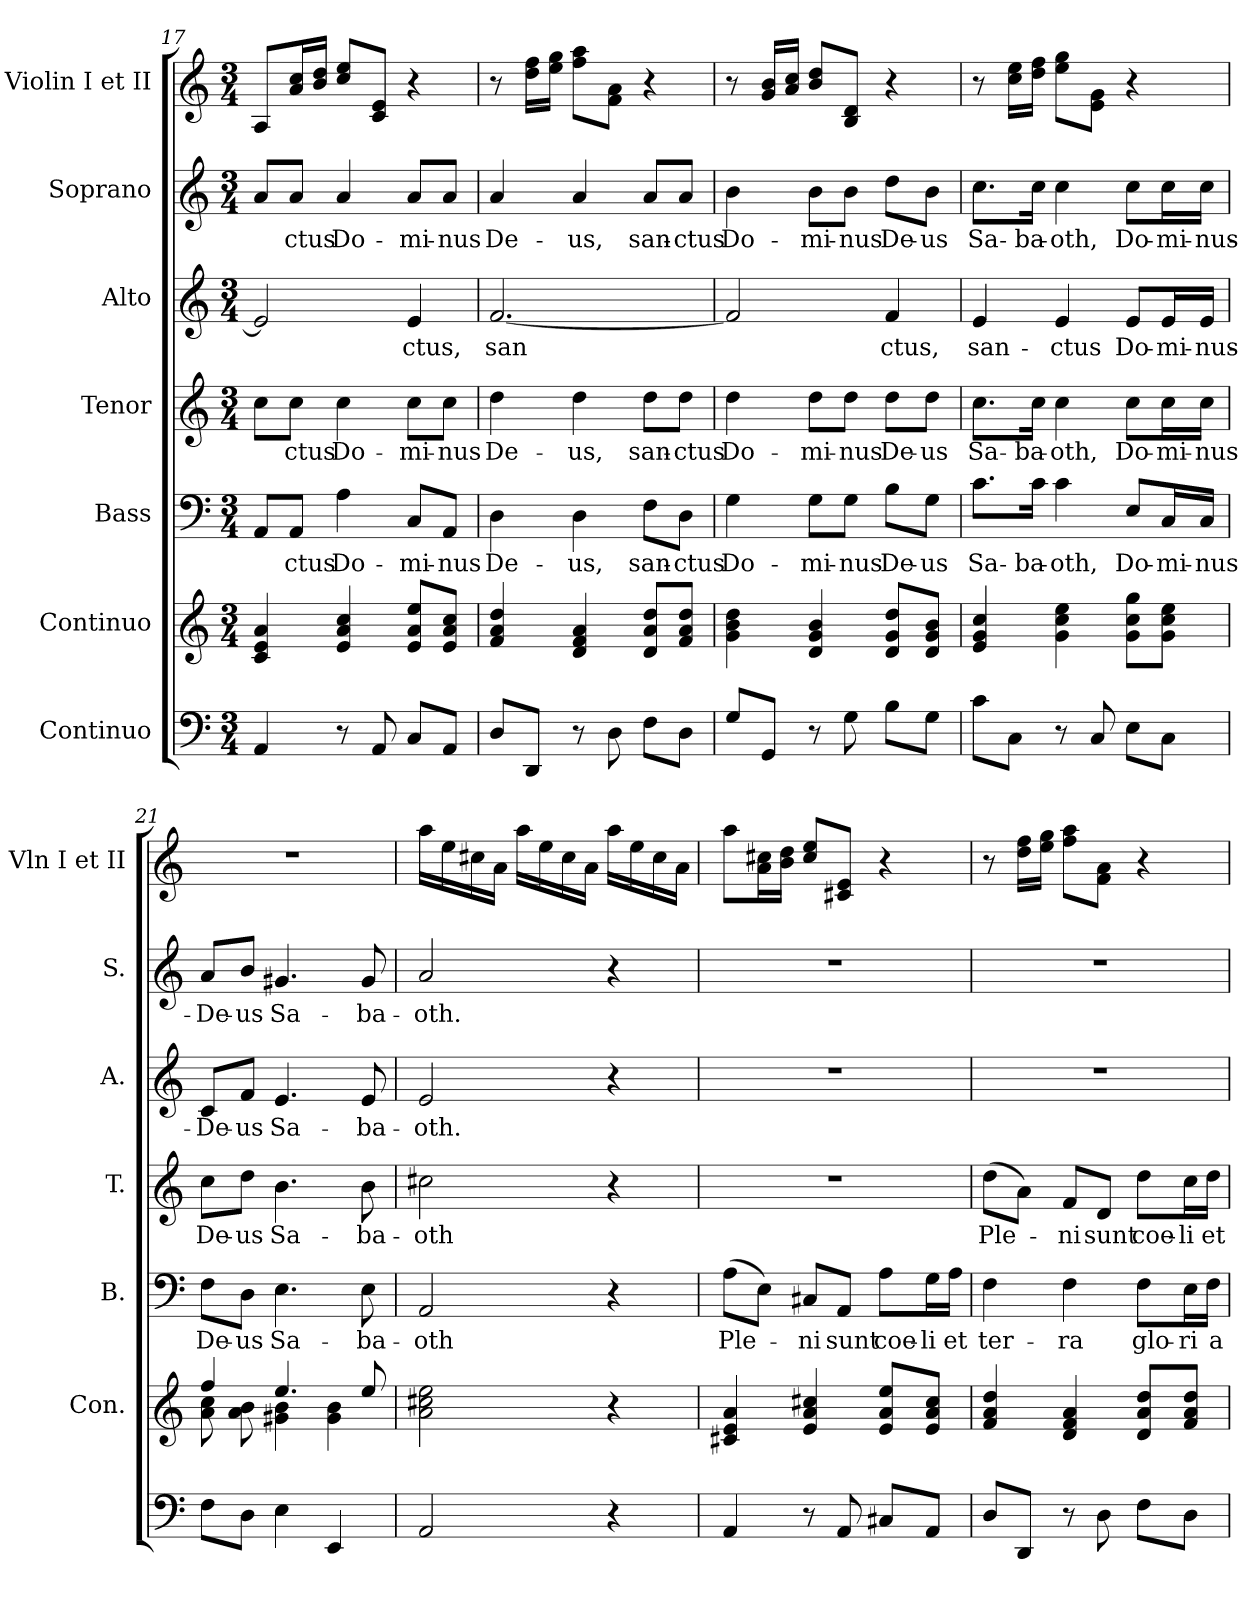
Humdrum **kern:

**kern	**kern	**kern	**text	**kern	**text	**kern	**text	**kern	**text	**kern
*part7	*part6	*part5	*part5	*part4	*part4	*part3	*part3	*part2	*part2	*part1
*staff7	*staff6	*staff5	*staff5	*staff4	*staff4	*staff3	*staff3	*staff2	*staff2	*staff1
*I"Continuo	*I"Continuo	*I"Bass	*	*I"Tenor	*	*I"Alto	*	*I"Soprano	*	*I"Violin I et II
*	*I'Con.	*I'B.	*	*I'T.	*	*I'A.	*	*I'S.	*	*I'Vln I et II
!!LO:LB:g=z
*clefF4	*clefG2	*clefF4	*	*clefG2	*	*clefG2	*	*clefG2	*	*clefG2
*k[]	*k[]	*k[]	*	*k[]	*	*k[]	*	*k[]	*	*k[]
*M3/4	*M3/4	*M3/4	*	*M3/4	*	*M3/4	*	*M3/4	*	*M3/4
=17	=17	=17	=17	=17	=17	=17	=17	=17	=17	=17
4AA/	4c/ 4e/ 4a/	8AA/L	.	8cc\L	.	2e/]	.	8a/L	.	8A/L
!	!	!	!LO:LY:b	!	!LO:LY:b	!	!	!	!LO:LY:b	!
.	.	8AA/J	ctus	8cc\J	ctus	.	.	8a/J	ctus	16a/ 16cc/L
.	.	.	.	.	.	.	.	.	.	16b/ 16dd/JJ
!	!	!	!LO:LY:b	!	!LO:LY:b	!	!	!	!LO:LY:b	!
8r	4e/ 4a/ 4cc/	4A\	Do-	4cc\	Do-	.	.	4a/	Do-	8cc/ 8ee/L
8AA/	.	.	.	.	.	.	.	.	.	8c/ 8e/J
!	!	!	!LO:LY:b	!	!LO:LY:b	!	!LO:LY:b	!	!LO:LY:b	!
8C/L	8e/ 8a/ 8ee/L	8C/L	-mi-	8cc\L	-mi-	4e/	ctus,	8a/L	-mi-	4r
!	!	!	!LO:LY:b	!	!LO:LY:b	!	!	!	!LO:LY:b	!
8AA/J	8e/ 8a/ 8cc/J	8AA/J	-nus	8cc\J	-nus	.	.	8a/J	-nus	.
=18	=18	=18	=18	=18	=18	=18	=18	=18	=18	=18
!	!	!	!LO:LY:b	!	!LO:LY:b	!	!LO:LY:b	!	!LO:LY:b	!
8D/L	4f/ 4a/ 4dd/	4D\	De-	4dd\	De-	[2.f/	san	4a/	De-	8r
8DD/J	.	.	.	.	.	.	.	.	.	16dd\ 16ff\LL
.	.	.	.	.	.	.	.	.	.	16ee\ 16gg\JJ
!	!	!	!LO:LY:b	!	!LO:LY:b	!	!	!	!LO:LY:b	!
8r	4d/ 4f/ 4a/	4D\	-us,	4dd\	-us,	.	.	4a/	-us,	8ff\ 8aa\L
8D\	.	.	.	.	.	.	.	.	.	8f\ 8a\J
!	!	!	!LO:LY:b	!	!LO:LY:b	!	!	!	!LO:LY:b	!
8F\L	8d/ 8a/ 8dd/L	8F\L	san-	8dd\L	san-	.	.	8a/L	san-	4r
!	!	!	!LO:LY:b	!	!LO:LY:b	!	!	!	!LO:LY:b	!
8D\J	8f/ 8a/ 8dd/J	8D\J	-ctus	8dd\J	-ctus	.	.	8a/J	-ctus	.
=19	=19	=19	=19	=19	=19	=19	=19	=19	=19	=19
!	!	!	!LO:LY:b	!	!LO:LY:b	!	!	!	!LO:LY:b	!
8G/L	4g\ 4b\ 4dd\	4G\	Do-	4dd\	Do-	2f/]	.	4b\	Do-	8r
8GG/J	.	.	.	.	.	.	.	.	.	16g/ 16b/LL
.	.	.	.	.	.	.	.	.	.	16a/ 16cc/JJ
!	!	!	!LO:LY:b	!	!LO:LY:b	!	!	!	!LO:LY:b	!
8r	4d/ 4g/ 4b/	8G\L	-mi-	8dd\L	-mi-	.	.	8b\L	-mi-	8b/ 8dd/L
!	!	!	!LO:LY:b	!	!LO:LY:b	!	!	!	!LO:LY:b	!
8G\	.	8G\J	-nus	8dd\J	-nus	.	.	8b\J	-nus	8B/ 8d/J
!	!	!	!LO:LY:b	!	!LO:LY:b	!	!LO:LY:b	!	!LO:LY:b	!
8B\L	8d/ 8g/ 8dd/L	8B\L	De-	8dd\L	De-	4f/	ctus,	8dd\L	De-	4r
!	!	!	!LO:LY:b	!	!LO:LY:b	!	!	!	!LO:LY:b	!
8G\J	8d/ 8g/ 8b/J	8G\J	-us	8dd\J	-us	.	.	8b\J	-us	.
=20	=20	=20	=20	=20	=20	=20	=20	=20	=20	=20
!	!	!	!LO:LY:b	!	!LO:LY:b	!	!LO:LY:b	!	!LO:LY:b	!
8c\L	4e/ 4g/ 4cc/	8.c\L	Sa-	8.cc\L	Sa-	4e/	san-	8.cc\L	Sa-	8r
8C\J	.	.	.	.	.	.	.	.	.	16cc\ 16ee\LL
!	!	!	!LO:LY:b	!	!LO:LY:b	!	!	!	!LO:LY:b	!
.	.	16c\Jk	-ba-	16cc\Jk	-ba-	.	.	16cc\Jk	ba-	16dd\ 16ff\JJ
!	!	!	!LO:LY:b	!	!LO:LY:b	!	!LO:LY:b	!	!LO:LY:b	!
8r	4g\ 4cc\ 4ee\	4c\	-oth,	4cc\	-oth,	4e/	ctus	4cc\	oth,	8ee\ 8gg\L
8C/	.	.	.	.	.	.	.	.	.	8e\ 8g\J
!	!	!	!LO:LY:b	!	!LO:LY:b	!	!LO:LY:b	!	!LO:LY:b	!
8E\L	8g\ 8cc\ 8gg\L	8E/L	Do-	8cc\L	Do-	8e/L	Do-	8cc\L	Do-	4r
!	!	!	!LO:LY:b	!	!LO:LY:b	!	!LO:LY:b	!	!LO:LY:b	!
8C\J	8g\ 8cc\ 8ee\J	16C/L	-mi-	16cc\L	-mi-	16e/L	mi-	16cc\L	mi-	.
!	!	!	!LO:LY:b	!	!LO:LY:b	!	!LO:LY:b	!	!LO:LY:b	!
.	.	16C/JJ	-nus	16cc\JJ	-nus	16e/JJ	-nus-	16cc\JJ	-nus-	.
!!LO:PB:g=z
=21	=21	=21	=21	=21	=21	=21	=21	=21	=21	=21
*	*^	*	*	*	*	*	*	*	*	*
!	!	!	!	!LO:LY:b	!	!LO:LY:b	!	!LO:LY:b	!	!LO:LY:b	!
8F\L	4ff/	8a\ 8cc\	8F\L	De-	8cc\L	De-	8c/L	De-	8a/L	De-	2.r
!	!	!	!	!LO:LY:b	!	!LO:LY:b	!	!LO:LY:b	!	!LO:LY:b	!
8D\J	.	8a\ 8b\	8D\J	-us	8dd\J	-us	8f/J	-us	8b/J	-us	.
!	!	!	!	!LO:LY:b	!	!LO:LY:b	!	!LO:LY:b	!	!LO:LY:b	!
4E\	4.ee/	4g#X\ 4b\	4.E\	Sa-	4.b\	Sa-	4.e/	Sa-	4.g#X/	Sa-	.
4EE/	.	4g#\ 4b\	.	.	.	.	.	.	.	.	.
!	!	!	!	!LO:LY:b	!	!LO:LY:b	!	!LO:LY:b	!	!LO:LY:b	!
.	8ee/	.	8E\	-ba-	8b\	-ba-	8e/	-ba-	8g#/	-ba-	.
*	*v	*v	*	*	*	*	*	*	*	*	*
=22	=22	=22	=22	=22	=22	=22	=22	=22	=22	=22
!	!	!	!LO:LY:b	!	!LO:LY:b	!	!LO:LY:b	!	!LO:LY:b	!
2AA/	2a\ 2cc#X\ 2ee\	2AA/	-oth	2cc#X\	-oth	2e/	-oth.	2a/	-oth.	16aa\LL
.	.	.	.	.	.	.	.	.	.	16ee\
.	.	.	.	.	.	.	.	.	.	16cc#X\
.	.	.	.	.	.	.	.	.	.	16a\JJ
.	.	.	.	.	.	.	.	.	.	16aa\LL
.	.	.	.	.	.	.	.	.	.	16ee\
.	.	.	.	.	.	.	.	.	.	16cc#\
.	.	.	.	.	.	.	.	.	.	16a\JJ
4r	4r	4r	.	4r	.	4r	.	4r	.	16aa\LL
.	.	.	.	.	.	.	.	.	.	16ee\
.	.	.	.	.	.	.	.	.	.	16cc#\
.	.	.	.	.	.	.	.	.	.	16a\JJ
=23	=23	=23	=23	=23	=23	=23	=23	=23	=23	=23
!	!	!	!LO:LY:b	!	!	!	!	!	!	!
4AA/	4c#X/ 4e/ 4a/	(8A\L	Ple-	2.r	.	2.r	.	2.r	.	8aa\L
.	.	8E\J)	.	.	.	.	.	.	.	16a\ 16cc#X\L
.	.	.	.	.	.	.	.	.	.	16b\ 16dd\JJ
!	!	!	!LO:LY:b	!	!	!	!	!	!	!
8r	4e/ 4a/ 4cc#X/	8C#X/L	-ni	.	.	.	.	.	.	8cc#/ 8ee/L
!	!	!	!LO:LY:b	!	!	!	!	!	!	!
8AA/	.	8AA/J	sunt	.	.	.	.	.	.	8c#X/ 8e/J
!	!	!	!LO:LY:b	!	!	!	!	!	!	!
8C#X/L	8e/ 8a/ 8ee/L	8A\L	coe-	.	.	.	.	.	.	4r
!	!	!	!LO:LY:b	!	!	!	!	!	!	!
8AA/J	8e/ 8a/ 8cc#/J	16G\L	-li	.	.	.	.	.	.	.
!	!	!	!LO:LY:b	!	!	!	!	!	!	!
.	.	16A\JJ	et	.	.	.	.	.	.	.
=24	=24	=24	=24	=24	=24	=24	=24	=24	=24	=24
!	!	!	!LO:LY:b	!	!LO:LY:b	!	!	!	!	!
8D/L	4f/ 4a/ 4dd/	4F\	ter-	(8dd\L	Ple-	2.r	.	2.r	.	8r
8DD/J	.	.	.	8a\J)	.	.	.	.	.	16dd\ 16ff\LL
.	.	.	.	.	.	.	.	.	.	16ee\ 16gg\JJ
!	!	!	!LO:LY:b	!	!LO:LY:b	!	!	!	!	!
8r	4d/ 4f/ 4a/	4F\	ra	8f/L	-ni	.	.	.	.	8ff\ 8aa\L
!	!	!	!	!	!LO:LY:b	!	!	!	!	!
8D\	.	.	.	8d/J	sunt	.	.	.	.	8f\ 8a\J
!	!	!	!LO:LY:b	!	!LO:LY:b	!	!	!	!	!
8F\L	8d/ 8a/ 8dd/L	8F\L	glo-	8dd\L	coe-	.	.	.	.	4r
!	!	!	!LO:LY:b	!	!LO:LY:b	!	!	!	!	!
8D\J	8f/ 8a/ 8dd/J	16E\L	ri	16cc\L	-li	.	.	.	.	.
!	!	!	!LO:LY:b	!	!LO:LY:b	!	!	!	!	!
.	.	16F\JJ	-a-	16dd\JJ	et	.	.	.	.	.
=	=	=	=	=	=	=	=	=	=	=
*-	*-	*-	*-	*-	*-	*-	*-	*-	*-	*-
